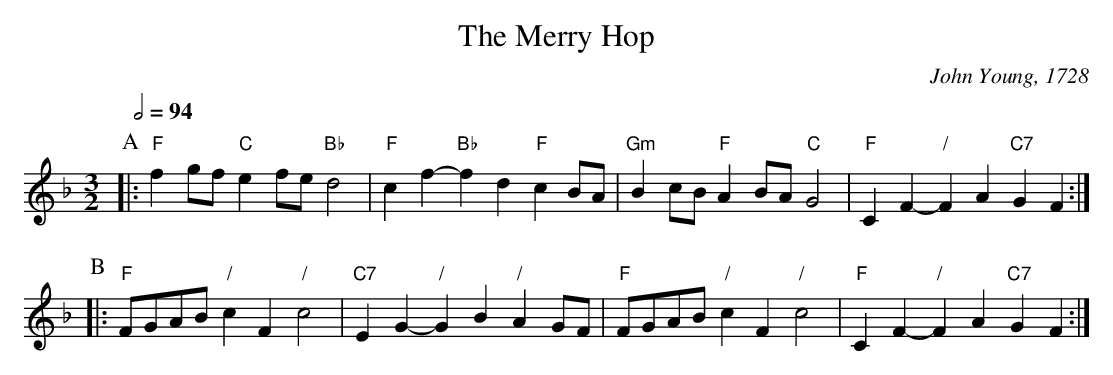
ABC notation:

X:1
T:The Merry Hop
C:John Young, 1728
L:1/4
M:3/2
Q:1/2=94
K:F
P:A
|: "F"fg/f/ "C"ef/e/ "Bb"d2 | "F"cf- "Bb"fd "F"cB/A/ | "Gm"Bc/B/ "F"AB/A/ "C"G2 | "F"CF- "/"FA "C7"GF :|
P:B
|: "F"F/G/A/B/ "/"cF "/"c2 | "C7"EG- "/"GB "/"AG/F/ | "F"F/G/A/B/ "/"cF "/"c2 | "F"CF- "/"FA "C7"GF :|
